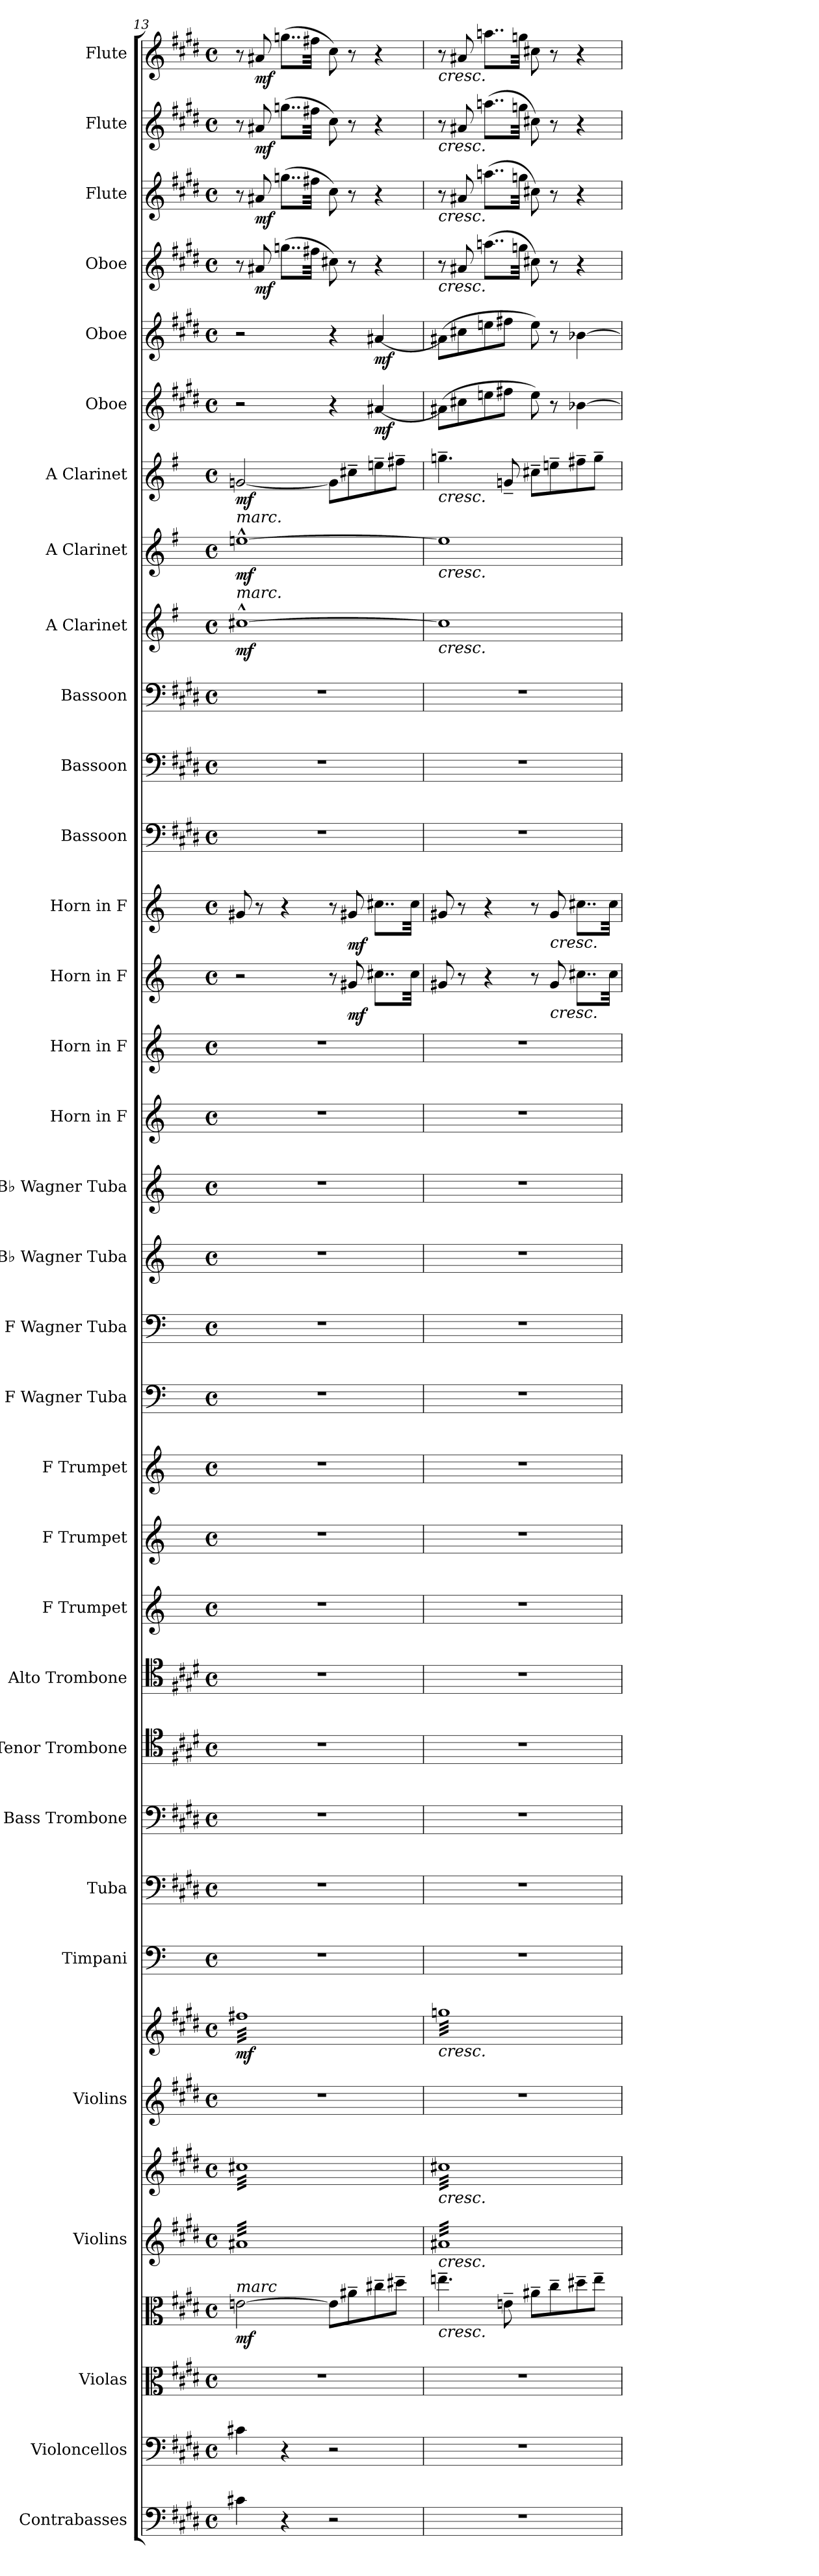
**kern	**kern	**kern	**kern	**dynam	**kern	**kern	**dynam	**kern	**kern	**dynam	**kern	**kern	**kern	**kern	**kern	**kern	**kern	**kern	**kern	**kern	**kern	**kern	**kern	**kern	**kern	**dynam	**kern	**dynam	**kern	**kern	**kern	**kern	**dynam	**kern	**dynam	**kern	**dynam	**kern	**dynam	**kern	**dynam	**kern	**dynam	**kern	**dynam	**kern	**dynam	**kern	**dynam
*part33	*part32	*part31	*part31	*part31	*part30	*part30	*part30	*part29	*part29	*part29	*part28	*part27	*part26	*part25	*part24	*part23	*part22	*part21	*part20	*part19	*part18	*part17	*part16	*part15	*part14	*part14	*part13	*part13	*part12	*part11	*part10	*part9	*part9	*part8	*part8	*part7	*part7	*part6	*part6	*part5	*part5	*part4	*part4	*part3	*part3	*part2	*part2	*part1	*part1
*staff36	*staff35	*staff34	*staff33	*staff33/34	*staff32	*staff31	*staff31/32	*staff30	*staff29	*staff29/30	*staff28	*staff27	*staff26	*staff25	*staff24	*staff23	*staff22	*staff21	*staff20	*staff19	*staff18	*staff17	*staff16	*staff15	*staff14	*staff14	*staff13	*staff13	*staff12	*staff11	*staff10	*staff9	*staff9	*staff8	*staff8	*staff7	*staff7	*staff6	*staff6	*staff5	*staff5	*staff4	*staff4	*staff3	*staff3	*staff2	*staff2	*staff1	*staff1
*I"Contrabasses	*I"Violoncellos	*I"Violas	*	*	*I"Violins	*	*	*I"Violins	*	*	*I"Timpani	*I"Tuba	*I"Bass Trombone	*I"Tenor Trombone	*I"Alto Trombone	*I"F Trumpet	*I"F Trumpet	*I"F Trumpet	*I"F Wagner Tuba	*I"F Wagner Tuba	*I"B♭ Wagner Tuba	*I"B♭ Wagner Tuba	*I"Horn in F	*I"Horn in F	*I"Horn in F	*	*I"Horn in F	*	*I"Bassoon	*I"Bassoon	*I"Bassoon	*I"A Clarinet	*	*I"A Clarinet	*	*I"A Clarinet	*	*I"Oboe	*	*I"Oboe	*	*I"Oboe	*	*I"Flute	*	*I"Flute	*	*I"Flute	*
*I'Cbs.	*I'Vcs.	*I'Vlas.	*	*	*I'Vlns.	*	*	*I'Vlns.	*	*	*I'Timp.	*I'Tba.	*I'B. Tbn.	*I'T. Tbn.	*I'A. Tbn.	*I'F Tpt.	*I'F Tpt.	*I'F Tpt.	*I'F Wag. Tu.	*I'F Wag. Tu.	*I'B♭ Wag. Tu.	*I'B♭ Wag. Tu.	*	*	*	*	*	*	*I'Bsn.	*I'Bsn.	*I'Bsn.	*I'A Cl.	*	*I'A Cl.	*	*I'A Cl.	*	*I'Ob.	*	*I'Ob.	*	*I'Ob.	*	*I'Fl.	*	*I'Fl.	*	*I'Fl.	*
*clefF4	*clefF4	*clefC3	*clefC3	*	*clefG2	*clefG2	*	*clefG2	*clefG2	*	*clefF4	*clefF4	*clefF4	*clefC4	*clefC4	*clefG2	*clefG2	*clefG2	*clefF4	*clefF4	*clefG2	*clefG2	*clefG2	*clefG2	*clefG2	*	*clefG2	*	*clefF4	*clefF4	*clefF4	*clefG2	*	*clefG2	*	*clefG2	*	*clefG2	*	*clefG2	*	*clefG2	*	*clefG2	*	*clefG2	*	*clefG2	*
*ITrd7c12	*	*	*	*	*	*	*	*	*	*	*	*	*	*	*	*ITrd-3c-5	*ITrd-3c-5	*ITrd-3c-5	*ITrd4c7	*ITrd4c7	*ITrd1c2	*ITrd1c2	*ITrd4c7	*ITrd4c7	*ITrd4c7	*	*ITrd4c7	*	*	*	*	*ITrd2c3	*	*ITrd2c3	*	*ITrd2c3	*	*	*	*	*	*	*	*	*	*	*	*	*
*k[f#c#g#d#]	*k[f#c#g#d#]	*k[f#c#g#d#]	*k[f#c#g#d#]	*	*k[f#c#g#d#]	*k[f#c#g#d#]	*	*k[f#c#g#d#]	*k[f#c#g#d#]	*	*k[]	*k[f#c#g#d#]	*k[f#c#g#d#]	*k[f#c#g#d#]	*k[f#c#g#d#]	*k[b-]	*k[b-]	*k[b-]	*k[b-]	*k[b-]	*k[b-e-]	*k[b-e-]	*k[b-]	*k[b-]	*k[b-]	*	*k[b-]	*	*k[f#c#g#d#]	*k[f#c#g#d#]	*k[f#c#g#d#]	*k[f#c#g#d#]	*	*k[f#c#g#d#]	*	*k[f#c#g#d#]	*	*k[f#c#g#d#]	*	*k[f#c#g#d#]	*	*k[f#c#g#d#]	*	*k[f#c#g#d#]	*	*k[f#c#g#d#]	*	*k[f#c#g#d#]	*
*M4/4	*M4/4	*M4/4	*M4/4	*	*M4/4	*M4/4	*	*M4/4	*M4/4	*	*M4/4	*M4/4	*M4/4	*M4/4	*M4/4	*M4/4	*M4/4	*M4/4	*M4/4	*M4/4	*M4/4	*M4/4	*M4/4	*M4/4	*M4/4	*	*M4/4	*	*M4/4	*M4/4	*M4/4	*M4/4	*	*M4/4	*	*M4/4	*	*M4/4	*	*M4/4	*	*M4/4	*	*M4/4	*	*M4/4	*	*M4/4	*
*met(c)	*met(c)	*met(c)	*met(c)	*	*met(c)	*met(c)	*	*met(c)	*met(c)	*	*met(c)	*met(c)	*met(c)	*met(c)	*met(c)	*met(c)	*met(c)	*met(c)	*met(c)	*met(c)	*met(c)	*met(c)	*met(c)	*met(c)	*met(c)	*	*met(c)	*	*met(c)	*met(c)	*met(c)	*met(c)	*	*met(c)	*	*met(c)	*	*met(c)	*	*met(c)	*	*met(c)	*	*met(c)	*	*met(c)	*	*met(c)	*
=13	=13	=13	=13	=13	=13	=13	=13	=13	=13	=13	=13	=13	=13	=13	=13	=13	=13	=13	=13	=13	=13	=13	=13	=13	=13	=13	=13	=13	=13	=13	=13	=13	=13	=13	=13	=13	=13	=13	=13	=13	=13	=13	=13	=13	=13	=13	=13	=13	=13
!	!	!	!	!	!	!	!	!	!	!	!	!	!	!	!	!	!	!	!	!	!	!	!	!	!	!	!	!	!	!	!	!	!	!LO:TX:a:i:t=marc.	!	!	!	!	!	!	!	!	!	!	!	!	!	!	!
!	!	!	!	!	!	!	!	!	!	!	!	!	!	!	!	!	!	!	!	!	!	!	!	!	!	!	!	!	!	!	!	!LO:TX:a:i:t=marc.	!	!	!	!	!	!	!	!	!	!	!	!	!	!	!	!	!
!	!	!	!LO:TX:a:i:t=marc	!	!	!	!	!	!	!	!	!	!	!	!	!	!	!	!	!	!	!	!	!	!	!	!	!	!	!	!	!	!	!	!	!	!	!	!	!	!	!	!	!	!	!	!	!	!
!	!	!	!	!LO:DY:b	!	!	!LO:DY:b=2	!	!	!	!	!	!	!	!	!	!	!	!	!	!	!	!	!	!	!	!	!	!	!	!	!	!	!	!	!	!	!	!	!	!	!	!	!	!	!	!	!	!
!	!	!	!	!	!	!	!LO:DY:n=1:b	!	!	!LO:DY:b	!	!	!	!	!	!	!	!	!	!	!	!	!	!	!	!	!	!	!	!	!	!	!LO:DY:b	!	!LO:DY:b	!	!LO:DY:b	!	!	!	!	!	!	!	!	!	!	!	!
*	*	*	*	*	*tremolo	*	*	*	*	*	*	*	*	*	*	*	*	*	*	*	*	*	*	*	*	*	*	*	*	*	*	*	*	*	*	*	*	*	*	*	*	*	*	*	*	*	*	*	*
*	*	*	*	*	*	*tremolo	*	*	*	*	*	*	*	*	*	*	*	*	*	*	*	*	*	*	*	*	*	*	*	*	*	*	*	*	*	*	*	*	*	*	*	*	*	*	*	*	*	*	*
*	*	*	*	*	*	*	*	*	*tremolo	*	*	*	*	*	*	*	*	*	*	*	*	*	*	*	*	*	*	*	*	*	*	*	*	*	*	*	*	*	*	*	*	*	*	*	*	*	*	*	*
4C#X\	4c#X\	1r	[2en\	mf	32a#XLLL	32cc#XLLL	mf mf	1r	32ff#XLLL	mf	1r	1r	1r	1r	1r	1r	1r	1r	1r	1r	1r	1r	1r	1r	2r	.	8c#X/	.	1r	1r	1r	[1a#X^^	mf	[1cc#X^^	mf	[2en/	mf	2r	.	2r	.	8r	.	8r	.	8r	.	8r	.
.	.	.	.	.	32a#X	32cc#X	.	.	32ff#X	.	.	.	.	.	.	.	.	.	.	.	.	.	.	.	.	.	.	.	.	.	.	.	.	.	.	.	.	.	.	.	.	.	.	.	.	.	.	.	.
.	.	.	.	.	32a#X	32cc#X	.	.	32ff#X	.	.	.	.	.	.	.	.	.	.	.	.	.	.	.	.	.	.	.	.	.	.	.	.	.	.	.	.	.	.	.	.	.	.	.	.	.	.	.	.
.	.	.	.	.	32a#X	32cc#X	.	.	32ff#X	.	.	.	.	.	.	.	.	.	.	.	.	.	.	.	.	.	.	.	.	.	.	.	.	.	.	.	.	.	.	.	.	.	.	.	.	.	.	.	.
!	!	!	!	!	!	!	!	!	!	!	!	!	!	!	!	!	!	!	!	!	!	!	!	!	!	!	!	!	!	!	!	!	!	!	!	!	!	!	!	!	!	!	!LO:DY:b	!	!LO:DY:b	!	!LO:DY:b	!	!LO:DY:b
.	.	.	.	.	32a#X	32cc#X	.	.	32ff#X	.	.	.	.	.	.	.	.	.	.	.	.	.	.	.	.	.	8r	.	.	.	.	.	.	.	.	.	.	.	.	.	.	8a#X/	mf	8a#X/	mf	8a#X/	mf	8a#X/	mf
.	.	.	.	.	32a#X	32cc#X	.	.	32ff#X	.	.	.	.	.	.	.	.	.	.	.	.	.	.	.	.	.	.	.	.	.	.	.	.	.	.	.	.	.	.	.	.	.	.	.	.	.	.	.	.
.	.	.	.	.	32a#X	32cc#X	.	.	32ff#X	.	.	.	.	.	.	.	.	.	.	.	.	.	.	.	.	.	.	.	.	.	.	.	.	.	.	.	.	.	.	.	.	.	.	.	.	.	.	.	.
.	.	.	.	.	32a#X	32cc#X	.	.	32ff#X	.	.	.	.	.	.	.	.	.	.	.	.	.	.	.	.	.	.	.	.	.	.	.	.	.	.	.	.	.	.	.	.	.	.	.	.	.	.	.	.
4r	4r	.	.	.	32a#X	32cc#X	.	.	32ff#X	.	.	.	.	.	.	.	.	.	.	.	.	.	.	.	.	.	4r	.	.	.	.	.	.	.	.	.	.	.	.	.	.	(>8..ggn\L	.	(>8..ggn\L	.	(>8..ggn\L	.	(>8..ggn\L	.
.	.	.	.	.	32a#X	32cc#X	.	.	32ff#X	.	.	.	.	.	.	.	.	.	.	.	.	.	.	.	.	.	.	.	.	.	.	.	.	.	.	.	.	.	.	.	.	.	.	.	.	.	.	.	.
.	.	.	.	.	32a#X	32cc#X	.	.	32ff#X	.	.	.	.	.	.	.	.	.	.	.	.	.	.	.	.	.	.	.	.	.	.	.	.	.	.	.	.	.	.	.	.	.	.	.	.	.	.	.	.
.	.	.	.	.	32a#X	32cc#X	.	.	32ff#X	.	.	.	.	.	.	.	.	.	.	.	.	.	.	.	.	.	.	.	.	.	.	.	.	.	.	.	.	.	.	.	.	.	.	.	.	.	.	.	.
.	.	.	.	.	32a#X	32cc#X	.	.	32ff#X	.	.	.	.	.	.	.	.	.	.	.	.	.	.	.	.	.	.	.	.	.	.	.	.	.	.	.	.	.	.	.	.	.	.	.	.	.	.	.	.
.	.	.	.	.	32a#X	32cc#X	.	.	32ff#X	.	.	.	.	.	.	.	.	.	.	.	.	.	.	.	.	.	.	.	.	.	.	.	.	.	.	.	.	.	.	.	.	.	.	.	.	.	.	.	.
.	.	.	.	.	32a#X	32cc#X	.	.	32ff#X	.	.	.	.	.	.	.	.	.	.	.	.	.	.	.	.	.	.	.	.	.	.	.	.	.	.	.	.	.	.	.	.	.	.	.	.	.	.	.	.
.	.	.	.	.	32a#X	32cc#X	.	.	32ff#X	.	.	.	.	.	.	.	.	.	.	.	.	.	.	.	.	.	.	.	.	.	.	.	.	.	.	.	.	.	.	.	.	32ff#X\Jkk	.	32ff#X\Jkk	.	32ff#X\Jkk	.	32ff#X\Jkk	.
2r	2r	.	8e\L]	.	32a#X	32cc#X	.	.	32ff#X	.	.	.	.	.	.	.	.	.	.	.	.	.	.	.	8r	.	8r	.	.	.	.	.	.	.	.	8e\L]	.	4r	.	4r	.	8cc#X\)	.	8cc#\)	.	8cc#\)	.	8cc#\)	.
.	.	.	.	.	32a#X	32cc#X	.	.	32ff#X	.	.	.	.	.	.	.	.	.	.	.	.	.	.	.	.	.	.	.	.	.	.	.	.	.	.	.	.	.	.	.	.	.	.	.	.	.	.	.	.
.	.	.	.	.	32a#X	32cc#X	.	.	32ff#X	.	.	.	.	.	.	.	.	.	.	.	.	.	.	.	.	.	.	.	.	.	.	.	.	.	.	.	.	.	.	.	.	.	.	.	.	.	.	.	.
.	.	.	.	.	32a#X	32cc#X	.	.	32ff#X	.	.	.	.	.	.	.	.	.	.	.	.	.	.	.	.	.	.	.	.	.	.	.	.	.	.	.	.	.	.	.	.	.	.	.	.	.	.	.	.
!	!	!	!	!	!	!	!	!	!	!	!	!	!	!	!	!	!	!	!	!	!	!	!	!	!	!LO:DY:b	!	!LO:DY:b	!	!	!	!	!	!	!	!	!	!	!	!	!	!	!	!	!	!	!	!	!
.	.	.	8a#X~\	.	32a#X	32cc#X	.	.	32ff#X	.	.	.	.	.	.	.	.	.	.	.	.	.	.	.	8c#X/	mf	8c#X/	mf	.	.	.	.	.	.	.	8a#X~\	.	.	.	.	.	8r	.	8r	.	8r	.	8r	.
.	.	.	.	.	32a#X	32cc#X	.	.	32ff#X	.	.	.	.	.	.	.	.	.	.	.	.	.	.	.	.	.	.	.	.	.	.	.	.	.	.	.	.	.	.	.	.	.	.	.	.	.	.	.	.
.	.	.	.	.	32a#X	32cc#X	.	.	32ff#X	.	.	.	.	.	.	.	.	.	.	.	.	.	.	.	.	.	.	.	.	.	.	.	.	.	.	.	.	.	.	.	.	.	.	.	.	.	.	.	.
.	.	.	.	.	32a#X	32cc#X	.	.	32ff#X	.	.	.	.	.	.	.	.	.	.	.	.	.	.	.	.	.	.	.	.	.	.	.	.	.	.	.	.	.	.	.	.	.	.	.	.	.	.	.	.
!	!	!	!	!	!	!	!	!	!	!	!	!	!	!	!	!	!	!	!	!	!	!	!	!	!	!	!	!	!	!	!	!	!	!	!	!	!	!	!LO:DY:b	!	!LO:DY:b	!	!	!	!	!	!	!	!
.	.	.	8cc#X~\	.	32a#X	32cc#X	.	.	32ff#X	.	.	.	.	.	.	.	.	.	.	.	.	.	.	.	8..f#X\L	.	8..f#X\L	.	.	.	.	.	.	.	.	8cc#X~\	.	[4a#X/	mf	[4a#X/	mf	4r	.	4r	.	4r	.	4r	.
.	.	.	.	.	32a#X	32cc#X	.	.	32ff#X	.	.	.	.	.	.	.	.	.	.	.	.	.	.	.	.	.	.	.	.	.	.	.	.	.	.	.	.	.	.	.	.	.	.	.	.	.	.	.	.
.	.	.	.	.	32a#X	32cc#X	.	.	32ff#X	.	.	.	.	.	.	.	.	.	.	.	.	.	.	.	.	.	.	.	.	.	.	.	.	.	.	.	.	.	.	.	.	.	.	.	.	.	.	.	.
.	.	.	.	.	32a#X	32cc#X	.	.	32ff#X	.	.	.	.	.	.	.	.	.	.	.	.	.	.	.	.	.	.	.	.	.	.	.	.	.	.	.	.	.	.	.	.	.	.	.	.	.	.	.	.
.	.	.	8dd#X~\J	.	32a#X	32cc#X	.	.	32ff#X	.	.	.	.	.	.	.	.	.	.	.	.	.	.	.	.	.	.	.	.	.	.	.	.	.	.	8dd#X~\J	.	.	.	.	.	.	.	.	.	.	.	.	.
.	.	.	.	.	32a#X	32cc#X	.	.	32ff#X	.	.	.	.	.	.	.	.	.	.	.	.	.	.	.	.	.	.	.	.	.	.	.	.	.	.	.	.	.	.	.	.	.	.	.	.	.	.	.	.
.	.	.	.	.	32a#X	32cc#X	.	.	32ff#X	.	.	.	.	.	.	.	.	.	.	.	.	.	.	.	.	.	.	.	.	.	.	.	.	.	.	.	.	.	.	.	.	.	.	.	.	.	.	.	.
.	.	.	.	.	32a#XJJJ	32cc#XJJJ	.	.	32ff#XJJJ	.	.	.	.	.	.	.	.	.	.	.	.	.	.	.	32f#\Jkk	.	32f#\Jkk	.	.	.	.	.	.	.	.	.	.	.	.	.	.	.	.	.	.	.	.	.	.
=14	=14	=14	=14	=14	=14	=14	=14	=14	=14	=14	=14	=14	=14	=14	=14	=14	=14	=14	=14	=14	=14	=14	=14	=14	=14	=14	=14	=14	=14	=14	=14	=14	=14	=14	=14	=14	=14	=14	=14	=14	=14	=14	=14	=14	=14	=14	=14	=14	=14
!	!	!	!	!	!	!	!	!	!	!	!	!	!	!	!	!	!	!	!	!	!	!	!	!	!	!	!	!	!	!	!	!	!	!	!	!	!	!	!	!	!	!	!	!	!	!	!	!LO:TX:b:i:t=cresc.	!
!	!	!	!	!	!	!	!	!	!	!	!	!	!	!	!	!	!	!	!	!	!	!	!	!	!	!	!	!	!	!	!	!	!	!	!	!	!	!	!	!	!	!	!	!	!	!LO:TX:b:i:t=cresc.	!	!	!
!	!	!	!	!	!	!	!	!	!	!	!	!	!	!	!	!	!	!	!	!	!	!	!	!	!	!	!	!	!	!	!	!	!	!	!	!	!	!	!	!	!	!	!	!LO:TX:b:i:t=cresc.	!	!	!	!	!
!	!	!	!	!	!	!	!	!	!	!	!	!	!	!	!	!	!	!	!	!	!	!	!	!	!	!	!	!	!	!	!	!	!	!	!	!	!	!	!	!	!	!LO:TX:b:i:t=cresc.	!	!	!	!	!	!	!
!	!	!	!	!	!	!	!	!	!	!	!	!	!	!	!	!	!	!	!	!	!	!	!	!	!	!	!	!	!	!	!	!	!	!	!	!LO:TX:b:i:t=cresc.	!	!	!	!	!	!	!	!	!	!	!	!	!
!	!	!	!	!	!	!	!	!	!	!	!	!	!	!	!	!	!	!	!	!	!	!	!	!	!	!	!	!	!	!	!	!	!	!LO:TX:b:i:t=cresc.	!	!	!	!	!	!	!	!	!	!	!	!	!	!	!
!	!	!	!	!	!	!	!	!	!	!	!	!	!	!	!	!	!	!	!	!	!	!	!	!	!	!	!	!	!	!	!	!LO:TX:b:i:t=cresc.	!	!	!	!	!	!	!	!	!	!	!	!	!	!	!	!	!
!	!	!	!	!	!	!	!	!	!LO:TX:b:i:t=cresc.	!	!	!	!	!	!	!	!	!	!	!	!	!	!	!	!	!	!	!	!	!	!	!	!	!	!	!	!	!	!	!	!	!	!	!	!	!	!	!	!
!	!	!	!	!	!	!LO:TX:b:i:t=cresc.	!	!	!	!	!	!	!	!	!	!	!	!	!	!	!	!	!	!	!	!	!	!	!	!	!	!	!	!	!	!	!	!	!	!	!	!	!	!	!	!	!	!	!
!	!	!	!	!	!LO:TX:b:i:t=cresc.	!	!	!	!	!	!	!	!	!	!	!	!	!	!	!	!	!	!	!	!	!	!	!	!	!	!	!	!	!	!	!	!	!	!	!	!	!	!	!	!	!	!	!	!
!	!	!	!LO:TX:b:i:t=cresc.	!	!	!	!	!	!	!	!	!	!	!	!	!	!	!	!	!	!	!	!	!	!	!	!	!	!	!	!	!	!	!	!	!	!	!	!	!	!	!	!	!	!	!	!	!	!
1r	1r	1r	4.een~\	.	32a#XLLL	32cc#XLLL	.	1r	32ggnLLL	.	1r	1r	1r	1r	1r	1r	1r	1r	1r	1r	1r	1r	1r	1r	8c#X/	.	8c#X/	.	1r	1r	1r	1a#]	.	1cc#]	.	4.een~\	.	(>8a#X\L]	.	(>8a#X\L]	.	8r	.	8r	.	8r	.	8r	.
.	.	.	.	.	32a#X	32cc#X	.	.	32ggn	.	.	.	.	.	.	.	.	.	.	.	.	.	.	.	.	.	.	.	.	.	.	.	.	.	.	.	.	.	.	.	.	.	.	.	.	.	.	.	.
.	.	.	.	.	32a#X	32cc#X	.	.	32ggn	.	.	.	.	.	.	.	.	.	.	.	.	.	.	.	.	.	.	.	.	.	.	.	.	.	.	.	.	.	.	.	.	.	.	.	.	.	.	.	.
.	.	.	.	.	32a#X	32cc#X	.	.	32ggn	.	.	.	.	.	.	.	.	.	.	.	.	.	.	.	.	.	.	.	.	.	.	.	.	.	.	.	.	.	.	.	.	.	.	.	.	.	.	.	.
.	.	.	.	.	32a#X	32cc#X	.	.	32ggn	.	.	.	.	.	.	.	.	.	.	.	.	.	.	.	8r	.	8r	.	.	.	.	.	.	.	.	.	.	8cc#X\	.	8cc#X\	.	8a#X/	.	8a#X/	.	8a#X/	.	8a#X/	.
.	.	.	.	.	32a#X	32cc#X	.	.	32ggn	.	.	.	.	.	.	.	.	.	.	.	.	.	.	.	.	.	.	.	.	.	.	.	.	.	.	.	.	.	.	.	.	.	.	.	.	.	.	.	.
.	.	.	.	.	32a#X	32cc#X	.	.	32ggn	.	.	.	.	.	.	.	.	.	.	.	.	.	.	.	.	.	.	.	.	.	.	.	.	.	.	.	.	.	.	.	.	.	.	.	.	.	.	.	.
.	.	.	.	.	32a#X	32cc#X	.	.	32ggn	.	.	.	.	.	.	.	.	.	.	.	.	.	.	.	.	.	.	.	.	.	.	.	.	.	.	.	.	.	.	.	.	.	.	.	.	.	.	.	.
.	.	.	.	.	32a#X	32cc#X	.	.	32ggn	.	.	.	.	.	.	.	.	.	.	.	.	.	.	.	4r	.	4r	.	.	.	.	.	.	.	.	.	.	8een\	.	8een\	.	(>8..aan\L	.	(>8..aan\L	.	(>8..aan\L	.	8..aan\L	.
.	.	.	.	.	32a#X	32cc#X	.	.	32ggn	.	.	.	.	.	.	.	.	.	.	.	.	.	.	.	.	.	.	.	.	.	.	.	.	.	.	.	.	.	.	.	.	.	.	.	.	.	.	.	.
.	.	.	.	.	32a#X	32cc#X	.	.	32ggn	.	.	.	.	.	.	.	.	.	.	.	.	.	.	.	.	.	.	.	.	.	.	.	.	.	.	.	.	.	.	.	.	.	.	.	.	.	.	.	.
.	.	.	.	.	32a#X	32cc#X	.	.	32ggn	.	.	.	.	.	.	.	.	.	.	.	.	.	.	.	.	.	.	.	.	.	.	.	.	.	.	.	.	.	.	.	.	.	.	.	.	.	.	.	.
.	.	.	8en~\	.	32a#X	32cc#X	.	.	32ggn	.	.	.	.	.	.	.	.	.	.	.	.	.	.	.	.	.	.	.	.	.	.	.	.	.	.	8en~/	.	8ff#X\J	.	8ff#X\J	.	.	.	.	.	.	.	.	.
.	.	.	.	.	32a#X	32cc#X	.	.	32ggn	.	.	.	.	.	.	.	.	.	.	.	.	.	.	.	.	.	.	.	.	.	.	.	.	.	.	.	.	.	.	.	.	.	.	.	.	.	.	.	.
.	.	.	.	.	32a#X	32cc#X	.	.	32ggn	.	.	.	.	.	.	.	.	.	.	.	.	.	.	.	.	.	.	.	.	.	.	.	.	.	.	.	.	.	.	.	.	.	.	.	.	.	.	.	.
.	.	.	.	.	32a#X	32cc#X	.	.	32ggn	.	.	.	.	.	.	.	.	.	.	.	.	.	.	.	.	.	.	.	.	.	.	.	.	.	.	.	.	.	.	.	.	32ggn\Jkk	.	32ggn\Jkk	.	32ggn\Jkk	.	32ggn\Jkk	.
.	.	.	8a#X~\L	.	32a#X	32cc#X	.	.	32ggn	.	.	.	.	.	.	.	.	.	.	.	.	.	.	.	8r	.	8r	.	.	.	.	.	.	.	.	8a#X~\L	.	8ee\)	.	8ee\)	.	8cc#X\)	.	8cc#X\)	.	8cc#X\)	.	8cc#X\	.
.	.	.	.	.	32a#X	32cc#X	.	.	32ggn	.	.	.	.	.	.	.	.	.	.	.	.	.	.	.	.	.	.	.	.	.	.	.	.	.	.	.	.	.	.	.	.	.	.	.	.	.	.	.	.
.	.	.	.	.	32a#X	32cc#X	.	.	32ggn	.	.	.	.	.	.	.	.	.	.	.	.	.	.	.	.	.	.	.	.	.	.	.	.	.	.	.	.	.	.	.	.	.	.	.	.	.	.	.	.
.	.	.	.	.	32a#X	32cc#X	.	.	32ggn	.	.	.	.	.	.	.	.	.	.	.	.	.	.	.	.	.	.	.	.	.	.	.	.	.	.	.	.	.	.	.	.	.	.	.	.	.	.	.	.
!	!	!	!	!	!	!	!	!	!	!	!	!	!	!	!	!	!	!	!	!	!	!	!	!	!	!	!LO:TX:b:i:t=cresc.	!	!	!	!	!	!	!	!	!	!	!	!	!	!	!	!	!	!	!	!	!	!
!	!	!	!	!	!	!	!	!	!	!	!	!	!	!	!	!	!	!	!	!	!	!	!	!	!LO:TX:b:i:t=cresc.	!	!	!	!	!	!	!	!	!	!	!	!	!	!	!	!	!	!	!	!	!	!	!	!
.	.	.	8cc#~\	.	32a#X	32cc#X	.	.	32ggn	.	.	.	.	.	.	.	.	.	.	.	.	.	.	.	8c#/	.	8c#/	.	.	.	.	.	.	.	.	8cc#X~\	.	8r	.	8r	.	8r	.	8r	.	8r	.	8r	.
.	.	.	.	.	32a#X	32cc#X	.	.	32ggn	.	.	.	.	.	.	.	.	.	.	.	.	.	.	.	.	.	.	.	.	.	.	.	.	.	.	.	.	.	.	.	.	.	.	.	.	.	.	.	.
.	.	.	.	.	32a#X	32cc#X	.	.	32ggn	.	.	.	.	.	.	.	.	.	.	.	.	.	.	.	.	.	.	.	.	.	.	.	.	.	.	.	.	.	.	.	.	.	.	.	.	.	.	.	.
.	.	.	.	.	32a#X	32cc#X	.	.	32ggn	.	.	.	.	.	.	.	.	.	.	.	.	.	.	.	.	.	.	.	.	.	.	.	.	.	.	.	.	.	.	.	.	.	.	.	.	.	.	.	.
.	.	.	8dd#X~\	.	32a#X	32cc#X	.	.	32ggn	.	.	.	.	.	.	.	.	.	.	.	.	.	.	.	8..f#X\L	.	8..f#X\L	.	.	.	.	.	.	.	.	8dd#X~\	.	[4b-X\	.	[4b-X\	.	4r	.	4r	.	4r	.	4r	.
.	.	.	.	.	32a#X	32cc#X	.	.	32ggn	.	.	.	.	.	.	.	.	.	.	.	.	.	.	.	.	.	.	.	.	.	.	.	.	.	.	.	.	.	.	.	.	.	.	.	.	.	.	.	.
.	.	.	.	.	32a#X	32cc#X	.	.	32ggn	.	.	.	.	.	.	.	.	.	.	.	.	.	.	.	.	.	.	.	.	.	.	.	.	.	.	.	.	.	.	.	.	.	.	.	.	.	.	.	.
.	.	.	.	.	32a#X	32cc#X	.	.	32ggn	.	.	.	.	.	.	.	.	.	.	.	.	.	.	.	.	.	.	.	.	.	.	.	.	.	.	.	.	.	.	.	.	.	.	.	.	.	.	.	.
.	.	.	8ee~\J	.	32a#X	32cc#X	.	.	32ggn	.	.	.	.	.	.	.	.	.	.	.	.	.	.	.	.	.	.	.	.	.	.	.	.	.	.	8ee~\J	.	.	.	.	.	.	.	.	.	.	.	.	.
.	.	.	.	.	32a#X	32cc#X	.	.	32ggn	.	.	.	.	.	.	.	.	.	.	.	.	.	.	.	.	.	.	.	.	.	.	.	.	.	.	.	.	.	.	.	.	.	.	.	.	.	.	.	.
.	.	.	.	.	32a#X	32cc#X	.	.	32ggn	.	.	.	.	.	.	.	.	.	.	.	.	.	.	.	.	.	.	.	.	.	.	.	.	.	.	.	.	.	.	.	.	.	.	.	.	.	.	.	.
.	.	.	.	.	32a#XJJJ	32cc#XJJJ	.	.	32ggnJJJ	.	.	.	.	.	.	.	.	.	.	.	.	.	.	.	32f#\Jkk	.	32f#\Jkk	.	.	.	.	.	.	.	.	.	.	.	.	.	.	.	.	.	.	.	.	.	.
*	*	*	*	*	*	*	*	*	*Xtremolo	*	*	*	*	*	*	*	*	*	*	*	*	*	*	*	*	*	*	*	*	*	*	*	*	*	*	*	*	*	*	*	*	*	*	*	*	*	*	*	*
*	*	*	*	*	*	*Xtremolo	*	*	*	*	*	*	*	*	*	*	*	*	*	*	*	*	*	*	*	*	*	*	*	*	*	*	*	*	*	*	*	*	*	*	*	*	*	*	*	*	*	*	*
*	*	*	*	*	*Xtremolo	*	*	*	*	*	*	*	*	*	*	*	*	*	*	*	*	*	*	*	*	*	*	*	*	*	*	*	*	*	*	*	*	*	*	*	*	*	*	*	*	*	*	*	*
=	=	=	=	=	=	=	=	=	=	=	=	=	=	=	=	=	=	=	=	=	=	=	=	=	=	=	=	=	=	=	=	=	=	=	=	=	=	=	=	=	=	=	=	=	=	=	=	=	=
*-	*-	*-	*-	*-	*-	*-	*-	*-	*-	*-	*-	*-	*-	*-	*-	*-	*-	*-	*-	*-	*-	*-	*-	*-	*-	*-	*-	*-	*-	*-	*-	*-	*-	*-	*-	*-	*-	*-	*-	*-	*-	*-	*-	*-	*-	*-	*-	*-	*-
